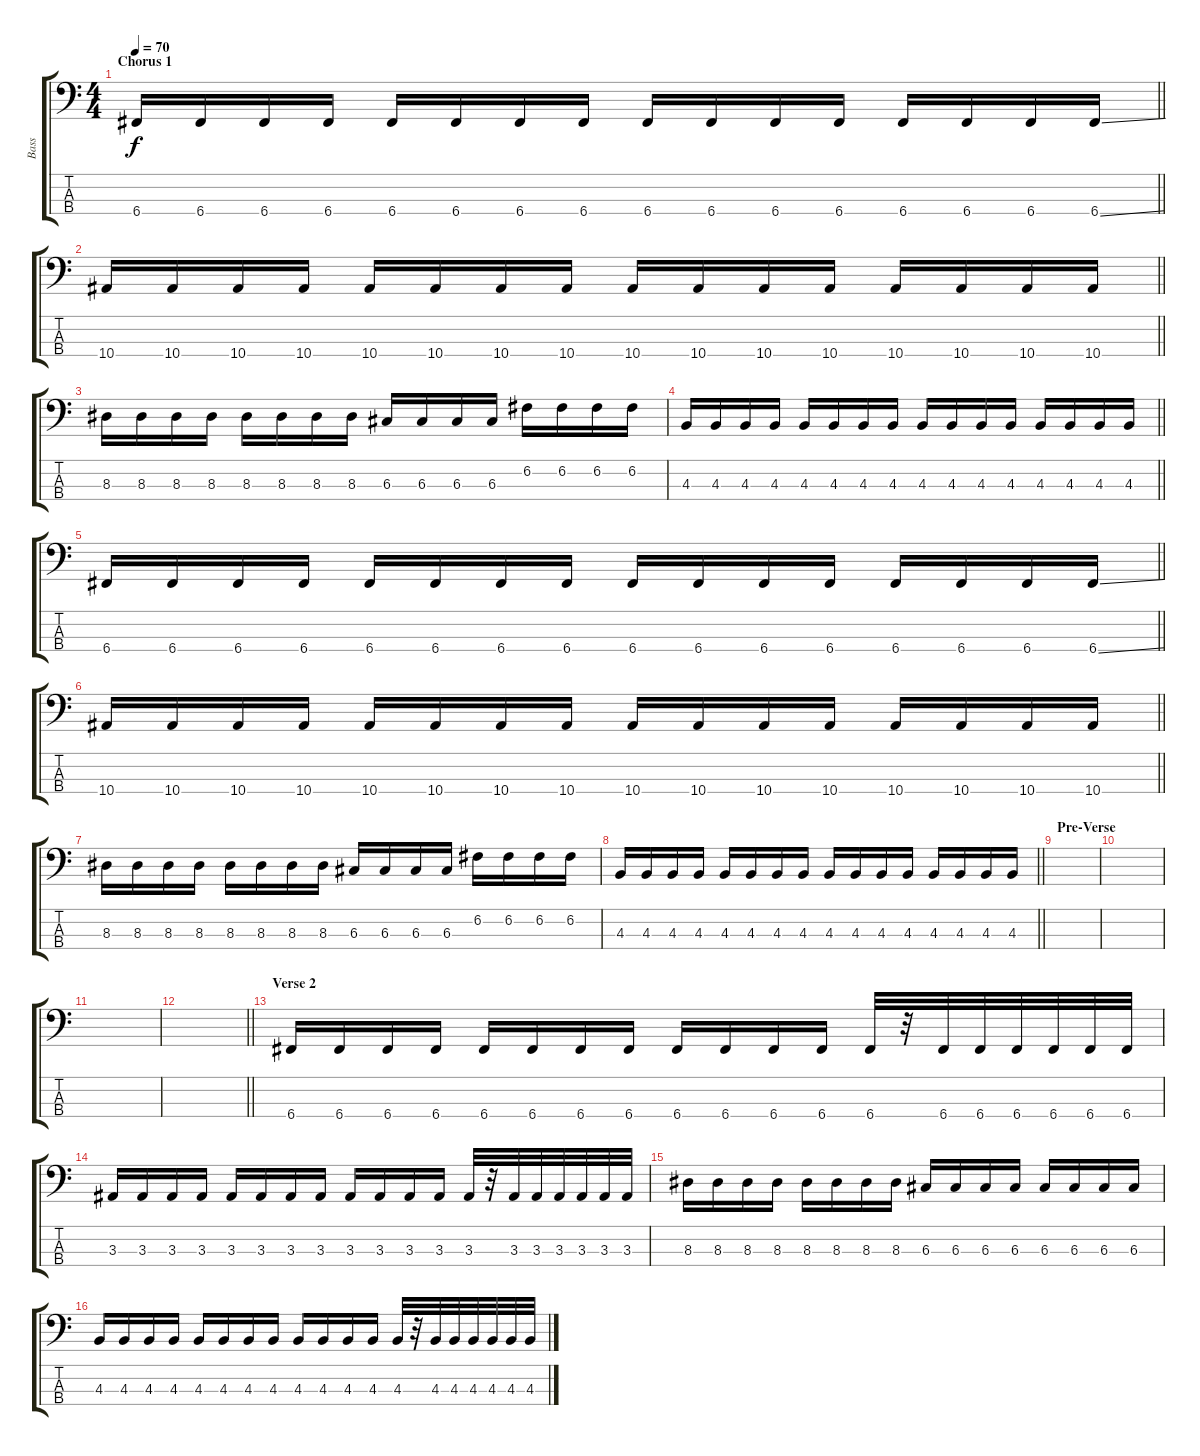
\track ("Bass" "Bass") {instrument electricbassfinger}
\staff {score tabs}
\tuning (F2 C2 G1 C1) {hide}
\ts (4 4)
\section ("" "Chorus 1")
\tempo 70
\clef f4
\barLineRight lightlight
\ks c
6.4.16{dy f} 6.4.16 6.4.16 6.4.16 6.4.16 6.4.16 6.4.16 6.4.16 6.4.16 6.4.16 6.4.16 6.4.16 6.4.16 6.4.16 6.4.16 6.4{ss}.16 |
\barLineRight lightlight
10.4.16 10.4.16 10.4.16 10.4.16 10.4.16 10.4.16 10.4.16 10.4.16 10.4.16 10.4.16 10.4.16 10.4.16 10.4.16 10.4.16 10.4.16 10.4.16 |
8.3.16 8.3.16 8.3.16 8.3.16 8.3.16 8.3.16 8.3.16 8.3.16 6.3.16 6.3.16 6.3.16 6.3.16 6.2.16 6.2.16 6.2.16 6.2.16 |
\barLineRight lightlight
4.3.16 4.3.16 4.3.16 4.3.16 4.3.16 4.3.16 4.3.16 4.3.16 4.3.16 4.3.16 4.3.16 4.3.16 4.3.16 4.3.16 4.3.16 4.3.16 |
\barLineRight lightlight
6.4.16 6.4.16 6.4.16 6.4.16 6.4.16 6.4.16 6.4.16 6.4.16 6.4.16 6.4.16 6.4.16 6.4.16 6.4.16 6.4.16 6.4.16 6.4{ss}.16 |
\barLineRight lightlight
10.4.16 10.4.16 10.4.16 10.4.16 10.4.16 10.4.16 10.4.16 10.4.16 10.4.16 10.4.16 10.4.16 10.4.16 10.4.16 10.4.16 10.4.16 10.4.16 |
8.3.16 8.3.16 8.3.16 8.3.16 8.3.16 8.3.16 8.3.16 8.3.16 6.3.16 6.3.16 6.3.16 6.3.16 6.2.16 6.2.16 6.2.16 6.2.16 |
\barLineRight lightlight
4.3.16 4.3.16 4.3.16 4.3.16 4.3.16 4.3.16 4.3.16 4.3.16 4.3.16 4.3.16 4.3.16 4.3.16 4.3.16 4.3.16 4.3.16 4.3.16 |
\section ("" "Pre-Verse")
|
|
|
\barLineRight lightlight
|
\section ("" "Verse 2")
6.4.16 6.4.16 6.4.16 6.4.16 6.4.16 6.4.16 6.4.16 6.4.16 6.4.16 6.4.16 6.4.16 6.4.16 6.4.32 r.32 6.4.32 6.4.32 6.4.32 6.4.32 6.4.32 6.4.32 |
3.3.16 3.3.16 3.3.16 3.3.16 3.3.16 3.3.16 3.3.16 3.3.16 3.3.16 3.3.16 3.3.16 3.3.16 3.3.32 r.32 3.3.32 3.3.32 3.3.32 3.3.32 3.3.32 3.3.32 |
8.3.16 8.3.16 8.3.16 8.3.16 8.3.16 8.3.16 8.3.16 8.3.16 6.3.16 6.3.16 6.3.16 6.3.16 6.3.16 6.3.16 6.3.16 6.3.16 |
4.3.16 4.3.16 4.3.16 4.3.16 4.3.16 4.3.16 4.3.16 4.3.16 4.3.16 4.3.16 4.3.16 4.3.16 4.3.32 r.32 4.3.32 4.3.32 4.3.32 4.3.32 4.3.32 4.3.32
